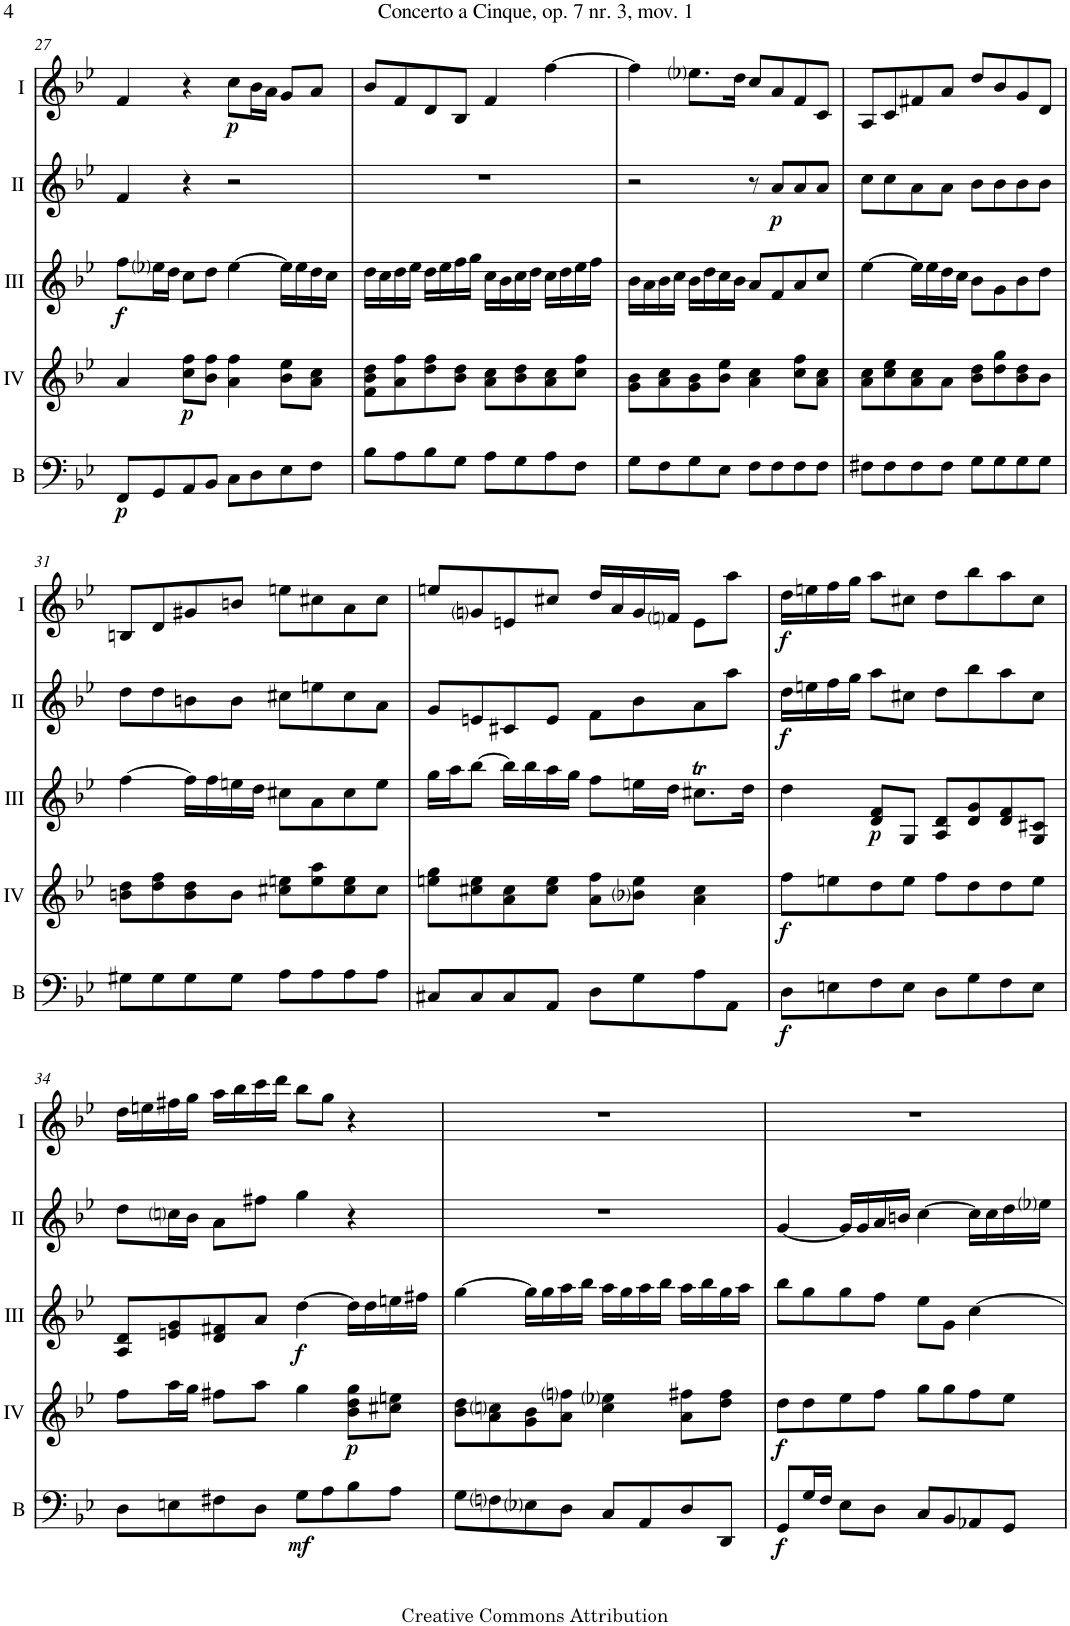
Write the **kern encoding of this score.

**kern	**dynam	**kern	**dynam	**kern	**dynam	**kern	**dynam	**kern	**dynam
*part5	*part5	*part4	*part4	*part3	*part3	*part2	*part2	*part1	*part1
*staff5	*staff5	*staff4	*staff4	*staff3	*staff3	*staff2	*staff2	*staff1	*staff1
*I"Bass	*	*I"Acc. 4	*	*I"Acc. 3	*	*I"Acc. 2	*	*I"Acc. 1	*
*I'B	*	*	*	*	*	*	*	*	*
!!LO:PB:g=z
*clefF4	*	*clefG2	*	*clefG2	*	*clefG2	*	*clefG2	*
*	*	*Trd7c12	*	*	*	*	*	*	*
*k[b-e-]	*	*k[b-e-]	*	*k[b-e-]	*	*k[b-e-]	*	*k[b-e-]	*
*M4/4	*	*M4/4	*	*M4/4	*	*M4/4	*	*M4/4	*
*met(c)	*	*met(c)	*	*met(c)	*	*met(c)	*	*met(c)	*
=27	=27	=27	=27	=27	=27	=27	=27	=27	=27
!	!LO:DY:b	!	!	!	!LO:DY:b	!	!	!	!
8FF/L	p	4a/	.	8ff\L	f	4f/	.	4f/	.
8GG/	.	.	.	16ee-i\L	.	.	.	.	.
.	.	.	.	16dd\JJ	.	.	.	.	.
!	!	!	!LO:DY:b	!	!	!	!	!	!
8AA/	.	8cc\ 8ff\L	p	8cc\L	.	4r	.	4r	.
8BB-/J	.	8b-\ 8ff\J	.	8dd\J	.	.	.	.	.
!	!	!	!	!	!	!	!	!	!LO:DY:b
8C\L	.	4a\ 4ff\	.	[4ee-\	.	2r	.	8cc\L	p
8D\	.	.	.	.	.	.	.	16b-\L	.
.	.	.	.	.	.	.	.	16a\JJ	.
8E-\	.	8b-\ 8ee-\L	.	16ee-\LL]	.	.	.	8g/L	.
.	.	.	.	16ee-\	.	.	.	.	.
8F\J	.	8a\ 8cc\J	.	16dd\	.	.	.	8a/J	.
.	.	.	.	16cc\JJ	.	.	.	.	.
=28	=28	=28	=28	=28	=28	=28	=28	=28	=28
8B-\L	.	8f\ 8b-\ 8dd\L	.	16dd\LL	.	1r	.	8b-/L	.
.	.	.	.	16cc\	.	.	.	.	.
8A\	.	8a\ 8ff\	.	16dd\	.	.	.	8f/	.
.	.	.	.	16ee-\JJ	.	.	.	.	.
8B-\	.	8dd\ 8ff\	.	16dd\LL	.	.	.	8d/	.
.	.	.	.	16ee-\	.	.	.	.	.
8G\J	.	8b-\ 8dd\J	.	16ff\	.	.	.	8B-/J	.
.	.	.	.	16gg\JJ	.	.	.	.	.
8A\L	.	8a\ 8cc\L	.	16cc\LL	.	.	.	4f/	.
.	.	.	.	16b-\	.	.	.	.	.
8G\	.	8b-\ 8dd\	.	16cc\	.	.	.	.	.
.	.	.	.	16dd\JJ	.	.	.	.	.
8A\	.	8a\ 8cc\	.	16cc\LL	.	.	.	[4ff\	.
.	.	.	.	16dd\	.	.	.	.	.
8F\J	.	8cc\ 8ff\J	.	16ee-\	.	.	.	.	.
.	.	.	.	16ff\JJ	.	.	.	.	.
=29	=29	=29	=29	=29	=29	=29	=29	=29	=29
8G\L	.	8g\ 8b-\L	.	16b-\LL	.	2r	.	4ff\]	.
.	.	.	.	16a\	.	.	.	.	.
8F\	.	8a\ 8cc\	.	16b-\	.	.	.	.	.
.	.	.	.	16cc\JJ	.	.	.	.	.
8G\	.	8g\ 8b-\	.	16b-\LL	.	.	.	8.ee-i\L	.
.	.	.	.	16dd\	.	.	.	.	.
8E-\J	.	8b-\ 8ee-\J	.	16cc\	.	.	.	.	.
.	.	.	.	16b-\JJ	.	.	.	16dd\Jk	.
8F\L	.	4a\ 4cc\	.	8a/L	.	8r	.	8cc/L	.
!	!	!	!	!	!	!	!LO:DY:b	!	!
8F\	.	.	.	8f/	.	8a/L	p	8a/	.
8F\	.	8cc\ 8ff\L	.	8a/	.	8a/	.	8f/	.
8F\J	.	8a\ 8cc\J	.	8cc/J	.	8a/J	.	8c/J	.
=30	=30	=30	=30	=30	=30	=30	=30	=30	=30
8F#X\L	.	8a\ 8cc\L	.	[4ee-\	.	8cc\L	.	8A/L	.
8F#\	.	8cc\ 8ee-\	.	.	.	8cc\	.	8c/	.
8F#\	.	8a\ 8cc\	.	16ee-\LL]	.	8a\	.	8f#X/	.
.	.	.	.	16ee-\	.	.	.	.	.
8F#\J	.	8a\J	.	16dd\	.	8a\J	.	8a/J	.
.	.	.	.	16cc\JJ	.	.	.	.	.
8G\L	.	8b-\ 8dd\L	.	8b-\L	.	8b-\L	.	8dd/L	.
8G\	.	8dd\ 8gg\	.	8g\	.	8b-\	.	8b-/	.
8G\	.	8b-\ 8dd\	.	8b-\	.	8b-\	.	8g/	.
8G\J	.	8b-\J	.	8dd\J	.	8b-\J	.	8d/J	.
!!LO:LB:g=z
=31	=31	=31	=31	=31	=31	=31	=31	=31	=31
8G#X\L	.	8bn\ 8dd\L	.	[4ff\	.	8dd\L	.	8Bn/L	.
8G#\	.	8dd\ 8ff\	.	.	.	8dd\	.	8d/	.
8G#\	.	8b\ 8dd\	.	16ff\LL]	.	8bn\	.	8g#X/	.
.	.	.	.	16ff\	.	.	.	.	.
8G#\J	.	8b\J	.	16een\	.	8b\J	.	8bn/J	.
.	.	.	.	16dd\JJ	.	.	.	.	.
8A\L	.	8cc#X\ 8een\L	.	8cc#X\L	.	8cc#X\L	.	8een\L	.
8A\	.	8ee\ 8aa\	.	8a\	.	8een\	.	8cc#X\	.
8A\	.	8cc#\ 8ee\	.	8cc#\	.	8cc#\	.	8a\	.
8A\J	.	8cc#\J	.	8ee\J	.	8a\J	.	8cc#\J	.
=32	=32	=32	=32	=32	=32	=32	=32	=32	=32
8C#X/L	.	8een\ 8gg\L	.	16gg\LL	.	8g/L	.	8een/L	.
.	.	.	.	16aa\J	.	.	.	.	.
8C#/	.	8cc#X\ 8ee\	.	[8bb-\J	.	8en/	.	8gni/	.
8C#/	.	8a\ 8cc#\	.	16bb-\LL]	.	8c#X/	.	8en/	.
.	.	.	.	16bb-\	.	.	.	.	.
8AA/J	.	8cc#\ 8ee\J	.	16aa\	.	8e/J	.	8cc#X/J	.
.	.	.	.	16gg\JJ	.	.	.	.	.
8D\L	.	8a\ 8ff\L	.	8ff\L	.	8f\L	.	16dd/LL	.
.	.	.	.	.	.	.	.	16a/	.
8G\	.	8b-i\ 8ee\J	.	16een\L	.	8b-\	.	16g/	.
.	.	.	.	16dd\JJ	.	.	.	16fni/JJ	.
8A\	.	4a\ 4cc#\	.	8.cc#Xt\L	.	8a\	.	8e\L	.
8AA\J	.	.	.	.	.	8aa\J	.	8aa\J	.
.	.	.	.	16dd\Jk	.	.	.	.	.
=33	=33	=33	=33	=33	=33	=33	=33	=33	=33
!	!LO:DY:b	!	!LO:DY:b	!	!	!	!LO:DY:b	!	!LO:DY:b
8D\L	f	8ff\L	f	4dd\	.	16dd\LL	f	16dd\LL	f
.	.	.	.	.	.	16een\	.	16een\	.
8En\	.	8een\	.	.	.	16ff\	.	16ff\	.
.	.	.	.	.	.	16gg\JJ	.	16gg\JJ	.
!	!	!	!	!	!LO:DY:b	!	!	!	!
8F\	.	8dd\	.	8d/ 8f/L	p	8aa\L	.	8aa\L	.
8E\J	.	8ee\J	.	8G/J	.	8cc#X\J	.	8cc#X\J	.
8D\L	.	8ff\L	.	8A/ 8d/L	.	8dd\L	.	8dd\L	.
8G\	.	8dd\	.	8d/ 8g/	.	8bb-\	.	8bb-\	.
8F\	.	8dd\	.	8d/ 8f/	.	8aa\	.	8aa\	.
8E\J	.	8ee\J	.	8G/ 8c#X/J	.	8cc#\J	.	8cc#\J	.
!!LO:LB:g=z
=34	=34	=34	=34	=34	=34	=34	=34	=34	=34
8D\L	.	8ff\L	.	8A/ 8d/L	.	8dd\L	.	16dd\LL	.
.	.	.	.	.	.	.	.	16een\	.
8En\	.	16aa\L	.	8en/ 8g/	.	16ccni\L	.	16ff#X\	.
.	.	16gg\JJ	.	.	.	16b-\JJ	.	16gg\JJ	.
8F#X\	.	8ff#X\L	.	8d/ 8f#X/	.	8a\L	.	16aa\LL	.
.	.	.	.	.	.	.	.	16bb-\	.
8D\J	.	8aa\J	.	8a/J	.	8ff#X\J	.	16ccc\	.
.	.	.	.	.	.	.	.	16ddd\JJ	.
!	!LO:DY:b	!	!	!	!LO:DY:b	!	!	!	!
8G\L	mf	4gg\	.	[4dd\	f	4gg\	.	8bb-\L	.
8A\	.	.	.	.	.	.	.	8gg\J	.
!	!	!	!LO:DY:b	!	!	!	!	!	!
8B-\	.	8b-\ 8dd\ 8gg\L	p	16dd\LL]	.	4r	.	4r	.
.	.	.	.	16dd\	.	.	.	.	.
8A\J	.	8cc#X\ 8een\J	.	16een\	.	.	.	.	.
.	.	.	.	16ff#X\JJ	.	.	.	.	.
=35	=35	=35	=35	=35	=35	=35	=35	=35	=35
8G\L	.	8b-\ 8dd\L	.	[4gg\	.	1r	.	1r	.
8Fni\	.	8a\ 8ccni\	.	.	.	.	.	.	.
8E-i\	.	8g\ 8b-\	.	16gg\LL]	.	.	.	.	.
.	.	.	.	16gg\	.	.	.	.	.
8D\J	.	8a\ 8ffni\J	.	16aa\	.	.	.	.	.
.	.	.	.	16bb-\JJ	.	.	.	.	.
8C/L	.	4cc\ 4ee-i\	.	16aa\LL	.	.	.	.	.
.	.	.	.	16gg\	.	.	.	.	.
8AA/	.	.	.	16aa\	.	.	.	.	.
.	.	.	.	16bb-\JJ	.	.	.	.	.
8D/	.	8a\ 8ff#X\L	.	16aa\LL	.	.	.	.	.
.	.	.	.	16bb-\	.	.	.	.	.
8DD/J	.	8dd\ 8ff#\J	.	16gg\	.	.	.	.	.
.	.	.	.	16aa\JJ	.	.	.	.	.
=36	=36	=36	=36	=36	=36	=36	=36	=36	=36
!	!LO:DY:b	!	!LO:DY:b	!	!	!	!	!	!
8GG/L	f	8dd\L	f	8bb-\L	.	[4g/	.	1r	.
16G/L	.	8dd\	.	8gg\	.	.	.	.	.
16F/JJ	.	.	.	.	.	.	.	.	.
8E-\L	.	8ee-\	.	8gg\	.	16g/LL]	.	.	.
.	.	.	.	.	.	16g/	.	.	.
8D\J	.	8ff\J	.	8ff\J	.	16a/	.	.	.
.	.	.	.	.	.	16bn/JJ	.	.	.
8C/L	.	8gg\L	.	8ee-\L	.	[4cc\	.	.	.
8BB-/	.	8gg\	.	8g\J	.	.	.	.	.
8AA-X/	.	8ff\	.	[4cc\	.	16cc\LL]	.	.	.
.	.	.	.	.	.	16cc\	.	.	.
8GG/J	.	8ee-\J	.	.	.	16dd\	.	.	.
.	.	.	.	.	.	16ee-i\JJ	.	.	.
=	=	=	=	=	=	=	=	=	=
*-	*-	*-	*-	*-	*-	*-	*-	*-	*-
